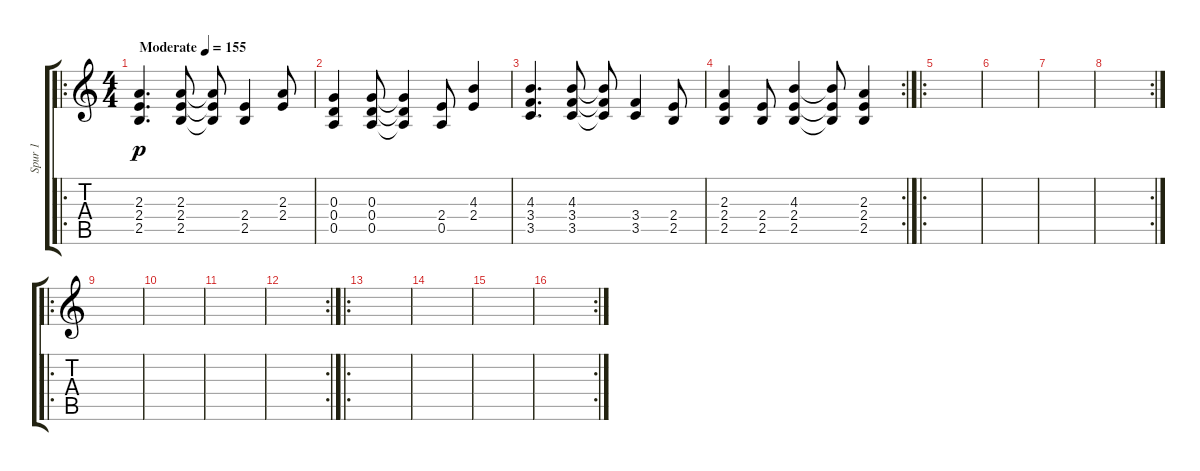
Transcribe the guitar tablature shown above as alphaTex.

\track ("Spur 1" "Spur 1") {instrument acousticguitarsteel}
\staff {score tabs}
\tuning (E4 B3 G3 D3 A2 E2) {hide}
\ro
\ts (4 4)
\tempo (155 "Moderate")
\clef g2
\ks c
(2.3 2.4 2.5).4{d dy p instrument acousticguitarsteel} (2.3 2.4 2.5).8 (2.3{t} 2.4{t} 2.5{t}).8 (2.4 2.5).4 (2.3 2.4).8 |
(0.3 0.4 0.5).4 (0.3 0.4 0.5).8 (0.3{t} 0.4{t} 0.5{t}).4 (2.4 0.5).8 (4.3 2.4).4 |
(4.3 3.4 3.5).4{d} (4.3 3.4 3.5).8 (4.3{t} 3.4{t} 3.5{t}).8 (3.4 3.5).4 (2.4 2.5).8 |
\rc 2
(2.3 2.4 2.5).4 (2.4 2.5).8 (4.3 2.4 2.5).4 (4.3{t} 2.4{t} 2.5{t}).8 (2.3 2.4 2.5).4 |
\ro
|
|
|
\rc 2
|
\ro
|
|
|
\rc 2
|
\ro
|
|
|
\rc 2
